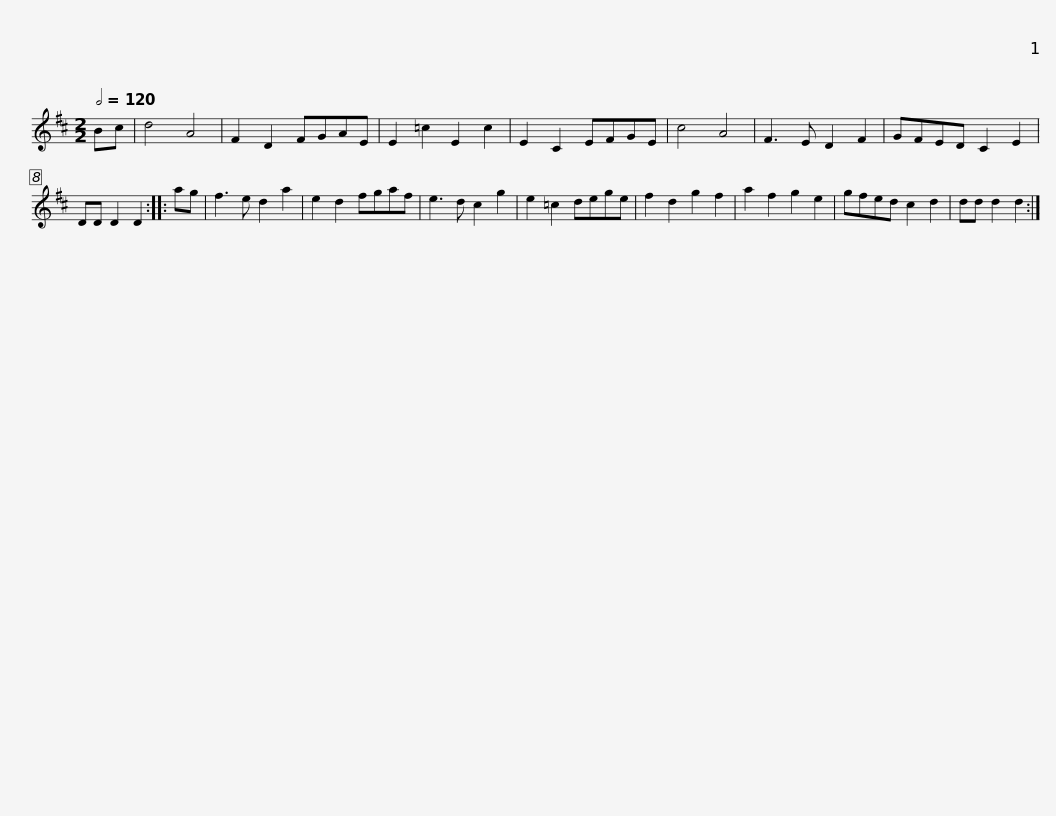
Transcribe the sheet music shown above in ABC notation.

X:1
L:1/8
Q:1/2=120
M:2/2
I:linebreak $
K:D
V:1 treble
V:1
 Bc | d4 A4 | F2 D2 FGAE | E2 =c2 E2 c2 | E2 C2 EFGE | %5
 c4 A4 | F3 E D2 F2 | GFED C2 E2 | DD D2 D2 ::$ ag | %10
 f3 e d2 a2 | e2 d2 fgaf | e3 d c2 g2 | e2 =c2 dege | f2 d2 g2 f2 | %15
 a2 f2 g2 e2 | gfed c2 d2 |$ dd d2 d2 :| %18
